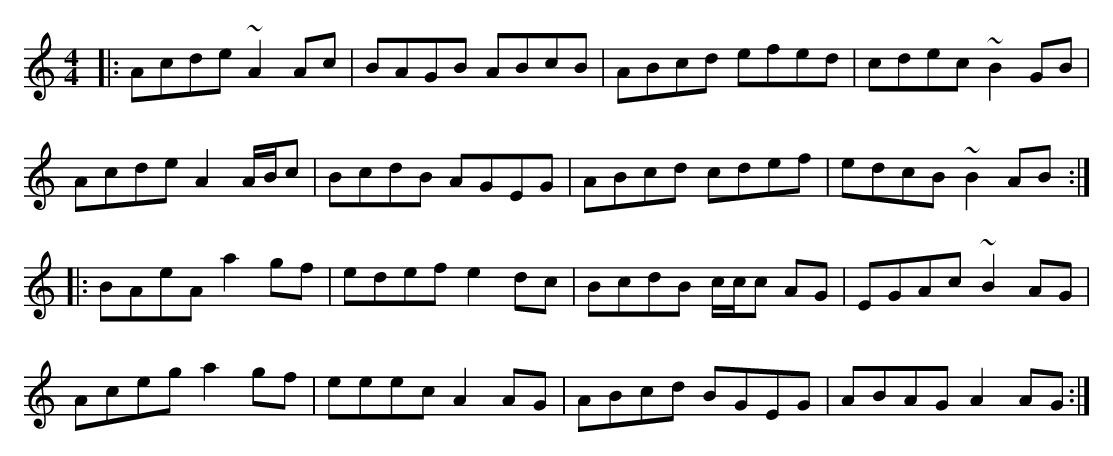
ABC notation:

X:1
M:4/4
K:Amin
|:Acde ~A2 Ac|BAGB ABcB|ABcd efed|cdec ~B2 GB|
Acde A2 A/B/c|BcdB AGEG|ABcd cdef|edcB ~B2 AB:|
|:BAeA a2 gf|edef e2 dc|BcdB c/c/c AG|EGAc ~B2 AG|
Aceg a2 gf|eeec A2 AG|ABcd BGEG|ABAG A2 AG:|
